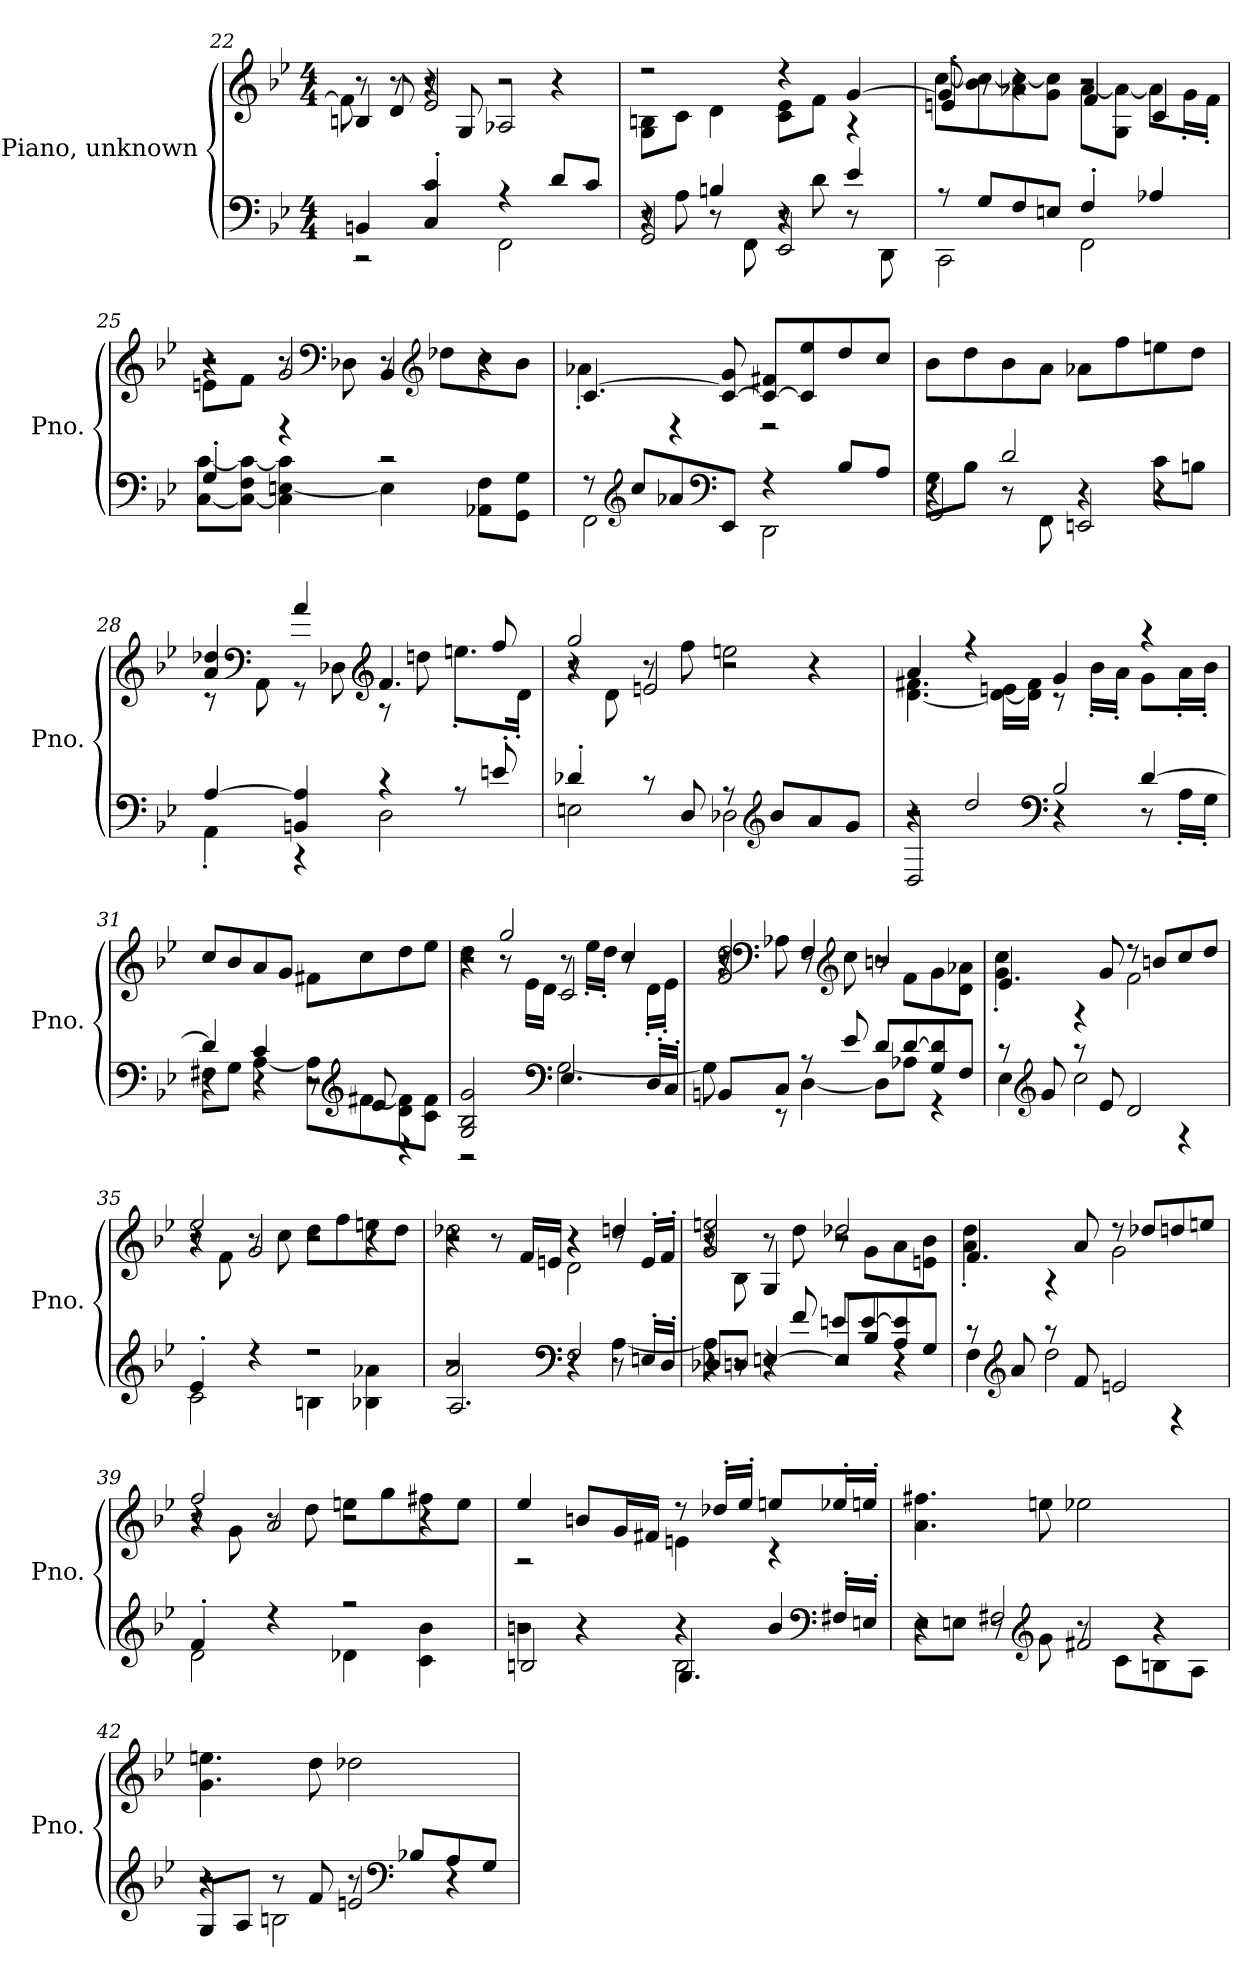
**kern	**kern
*part1	*part1
*staff2	*staff1
*I"Piano, unknown	*
*I'Pno.	*
*clefF4	*clefG2
*k[b-e-]	*k[b-e-]
*M4/4	*M4/4
=22	=22
*^	*^
*	*	*	*^
4BBn/	2r	4Bn/	8f\]	8r
.	.	.	8r	8d/
4C/' 4c/'	.	2e-/	4r	8r
.	.	.	.	8G/
4r	2FF\	.	2r	2A-X/
8d/L	.	4r	.	.
8c/J	.	.	.	.
*	*	*	*v	*v
=23	=23	=23	=23
*	*^	*	*
4r	8r	2GG/	2r	8G\ 8Bn\L
.	8A\	.	.	8c\J
4Bn/	8r	.	.	4d\
.	8FF\	.	.	.
4r	8r	2EE-/	4r	8c\ 8e-\L
.	8d\	.	.	8f\J
4e-/	8r	.	[4g/	4r
.	8DD\	.	.	.
*	*v	*v	*	*
!!LO:LB:g=z
=24	=24	=24	=24
*	*	*	*^
8r	2CC\	8g/]	[8cc\L	4en'/
8G/L	.	8r	8b-\ 8cc\_	.
8F/	.	4r	8a-X\ 8cc\_	4r
8En/J	.	.	8g\ 8cc\]J	.
4F'/	2FF\	2r	[8a-\L	4f/
.	.	.	8G\ 8a-\_J	.
4A-X/	.	.	8a-\L]	4c/
.	.	.	16g'\L	.
.	.	.	16f'\JJ	.
=25	=25	=25	=25	=25
4G'/	[8C\ [8c\L	4r	8en\L	2r
.	8C\_ 8F\ 8c\_J	.	8f\J	.
4r	4C\] [4En\ 4c\]	2g/	8r	.
*	*	*clefF4	*	*
.	.	.	8D-X\	.
2r	4E\]	.	8r	4BB-/
*	*	*clefG2	*	*
.	.	.	8dd-X\L	.
.	8AA-X\ 8F\L	4r	8cc\	4r
.	8GG\ 8G\J	.	8b-\J	.
*	*	*	*v	*v
=26	=26	=26	=26
8r	2FF\	[4.c/	4a-X'\
*clefG2	*	*	*
8cc/L	.	.	.
8a-X/	.	.	4r
*clefF4	*	*	*
8EE-/J	.	8c/_ 8g/	.
4r	2DD\	8c/_ 8f#X/L	2r
.	.	8c/] 8ee-/	.
8B-/L	.	8dd/	.
8A/J	.	8cc/J	.
*	*	*v	*v
!!LO:LB:g=z
=27	=27	=27
*	*^	*
4r	8G\L	2GG/	8b-\L
.	8B-\J	.	8dd\
2d/	8r	.	8b-\
.	8FF\	.	8a\J
.	4r	2EEn/	8a-X\L
.	.	.	8ff\
4r	8c\L	.	8een\
.	8Bn\J	.	8dd\J
*	*v	*v	*
=28	=28	=28
*	*	*^
[4A/	4AA'\	4a/ 4dd-X/	8r
*	*	*clefF4	*
.	.	.	8AA\
4BBn/ 4A/]	4r	4a/	8r
.	.	.	8D-X\
*	*	*clefG2	*
4r	2D\	4.f/	8r
.	.	.	8ddn\
8r	.	.	8.een'\L
8en'/	.	8ff/	.
.	.	.	16d'\Jk
=29	=29	=29	=29
*	*	*	*^
4d-X'/	2En\	2gg/	8r	4r
.	.	.	8d\	.
8r	.	.	8r	2en/
8D/	.	.	8ff\	.
8r	2D-X\	2r	2een\	.
*clefG2	*	*	*	*
8b-/L	.	.	.	.
8a/	.	.	.	4r
8g/J	.	.	.	.
*	*	*	*v	*v
!!LO:LB:g=z
=30	=30	=30	=30
*	*^	*	*
4r	2r	2D/	4a/	[4.d\ 4.f#X\
2dd/	.	.	4r	.
.	.	.	.	16d\_ 16en\LL
.	.	.	.	16d\] 16f#\JJ
*clefF4	*	*	*	*
.	4r	2B-/	4g/	8r
.	.	.	.	16b-'\LL
.	.	.	.	16a'\JJ
[4d/	8r	.	4r	8g\L
.	16A'\LL	.	.	16a'\L
.	16G'\JJ	.	.	16b-'\JJ
*	*	*	*v	*v
=31	=31	=31	=31
4d/]	8F#X\L	4r	8cc/L
.	8G\J	.	8b-/
4r	[4A\	4c/	8a/
.	.	.	8g/J
2r	8A\L]	8r	8f#X\L
*clefG2	*	*	*
.	[8f#X\	8e-/	8cc\
.	8d\ 8f#\]	4r	8dd\
.	8c\ 8f#\J	.	8ee-\J
*	*v	*v	*
=32	=32	=32
*	*	*^
*	*	*	*^
2G/ 2B-/ 2g/	2r	4r	4dd\	2r
.	.	2gg/	8r	.
.	.	.	16e-\LL	.
.	.	.	16d\JJ	.
*clefF4	*	*	*	*
4.E-/	[2G\	.	8r	2c/
.	.	.	16ee-'\LL	.
.	.	.	16dd'\JJ	.
.	.	4cc/	8r	.
16D'/LL	.	.	16d'\LL	.
16C'/JJ	.	.	16e-'\JJ	.
!!LO:LB:g=z	!!	!!
=33	=33	=33	=33	=33
8BBn/L	8G\]	2f/ 2dd/	8r	4r
*	*	*clefF4	*	*
8C/J	8r	.	8A-X\	.
8r	[4D\	.	8r	4F/
*	*	*clefG2	*	*
8e-/	.	.	8cc\	.
8d/L	8D\L]	2bn/	8r	2r
[8d/	8A-X\J	.	8f\L	.
8G/ 8d/]	4r	.	8g\	.
8F/J	.	.	8d\ 8a-X\J	.
*	*	*	*v	*v
=34	=34	=34	=34
8r	4E-\	4.e-/	4g\' 4cc\'
*clefG2	*	*	*
8g/	.	.	.
8r	2cc\	.	4r
8e-/	.	8g/	.
2d/	.	8r	2f\
.	.	8bn/L	.
.	4r	8cc/	.
.	.	8dd/J	.
=35	=35	=35	=35
*	*	*	*^
4e-'/	2c\	2ee-/	8r	4r
.	.	.	8f\	.
4r	.	.	8r	2g/
.	.	.	8cc\	.
2r	4Bn\	2r	8dd\L	.
.	.	.	8ff\	.
.	4B-X\ 4a-X\	.	8een\	4r
.	.	.	8dd\J	.
!!LO:LB:g=z	!!	!!
=36	=36	=36	=36	=36
*	*^	*	*	*
2a/	2r	2.A/	2r	2dd-X\	4r
.	.	.	.	.	8r
.	.	.	.	.	16f/LL
.	.	.	.	.	16en/JJ
*clefF4	*	*	*	*	*
2F/	4r	.	4r	2d\	4r
.	[4A\	8r	4ddn/	.	8r
.	.	16En'/LL	.	.	16e'/LL
.	.	16D'/JJ	.	.	16f'/JJ
=37	=37	=37	=37	=37	=37
4r	8A\]	8D-X/L	2g/ 2een/	8r	4r
.	8r	8Dn/J	.	8B-\	.
[4En/	4r	8r	.	8r	4G/
.	.	8f/	.	8dd\	.
8E/L]	2r	8en/L	2dd-X/	8r	2r
8B-/J	.	[8e/	.	8g\L	.
4r	.	8A/ 8e/]	.	8a\	.
.	.	8G/J	.	8en\ 8b-\J	.
*	*v	*v	*	*	*
*	*	*	*v	*v
=38	=38	=38	=38
8r	4F\	4.f/	4a\' 4dd\'
*clefG2	*	*	*
8a/	.	.	.
8r	2dd\	.	4r
8f/	.	8a/	.
2en/	.	8r	2g\
.	.	8dd-X/L	.
.	4r	8ddn/	.
.	.	8een/J	.
!!LO:PB:g=z
=39	=39	=39	=39
*	*	*	*^
4f'/	2d\	2ff/	8r	4r
.	.	.	8g\	.
4r	.	.	8r	2a/
.	.	.	8dd\	.
2r	4d-X\	2r	8een\L	.
.	.	.	8gg\	.
.	4c\ 4b-\	.	8ff#X\	4r
.	.	.	8ee\J	.
*	*	*	*v	*v
=40	=40	=40	=40
*	*^	*	*
2r	4bn\	2Bn/	4ee-/	2r
.	4r	.	8bn/L	.
.	.	.	16g/L	.
.	.	.	16f#X/JJ	.
4r	2B\	4.G/	8r	4en\
.	.	.	16dd-X'/LL	.
.	.	.	16ee-'/JJ	.
4b/	.	.	8een/L	4r
*clefF4	*	*	*	*
.	.	16F#X'/LL	16ee-X'/L	.
.	.	16En'/JJ	16een'/JJ	.
*	*	*	*v	*v
=41	=41	=41	=41
2r	8E-\L	4r	4.a\ 4.ff#X\
.	8En\J	.	.
.	8r	2F#X/	.
*clefG2	*	*	*
.	8g\	.	8een\
2f#X/	8r	.	2ee-X\
.	8c\L	.	.
.	8Bn\	4r	.
.	8A\J	.	.
!!LO:LB:g=z
=42	=42	=42	=42
2r	4r	8G/L	4.g\ 4.een\
.	.	8A/J	.
.	2Bn\	8r	.
.	.	8f/	8dd\
2en/	.	8r	2dd-X\
*clefF4	*	*	*
.	.	8B-X/L	.
.	4r	8A/	.
.	.	8G/J	.
*v	*v	*v	*
=	=
*-	*-
